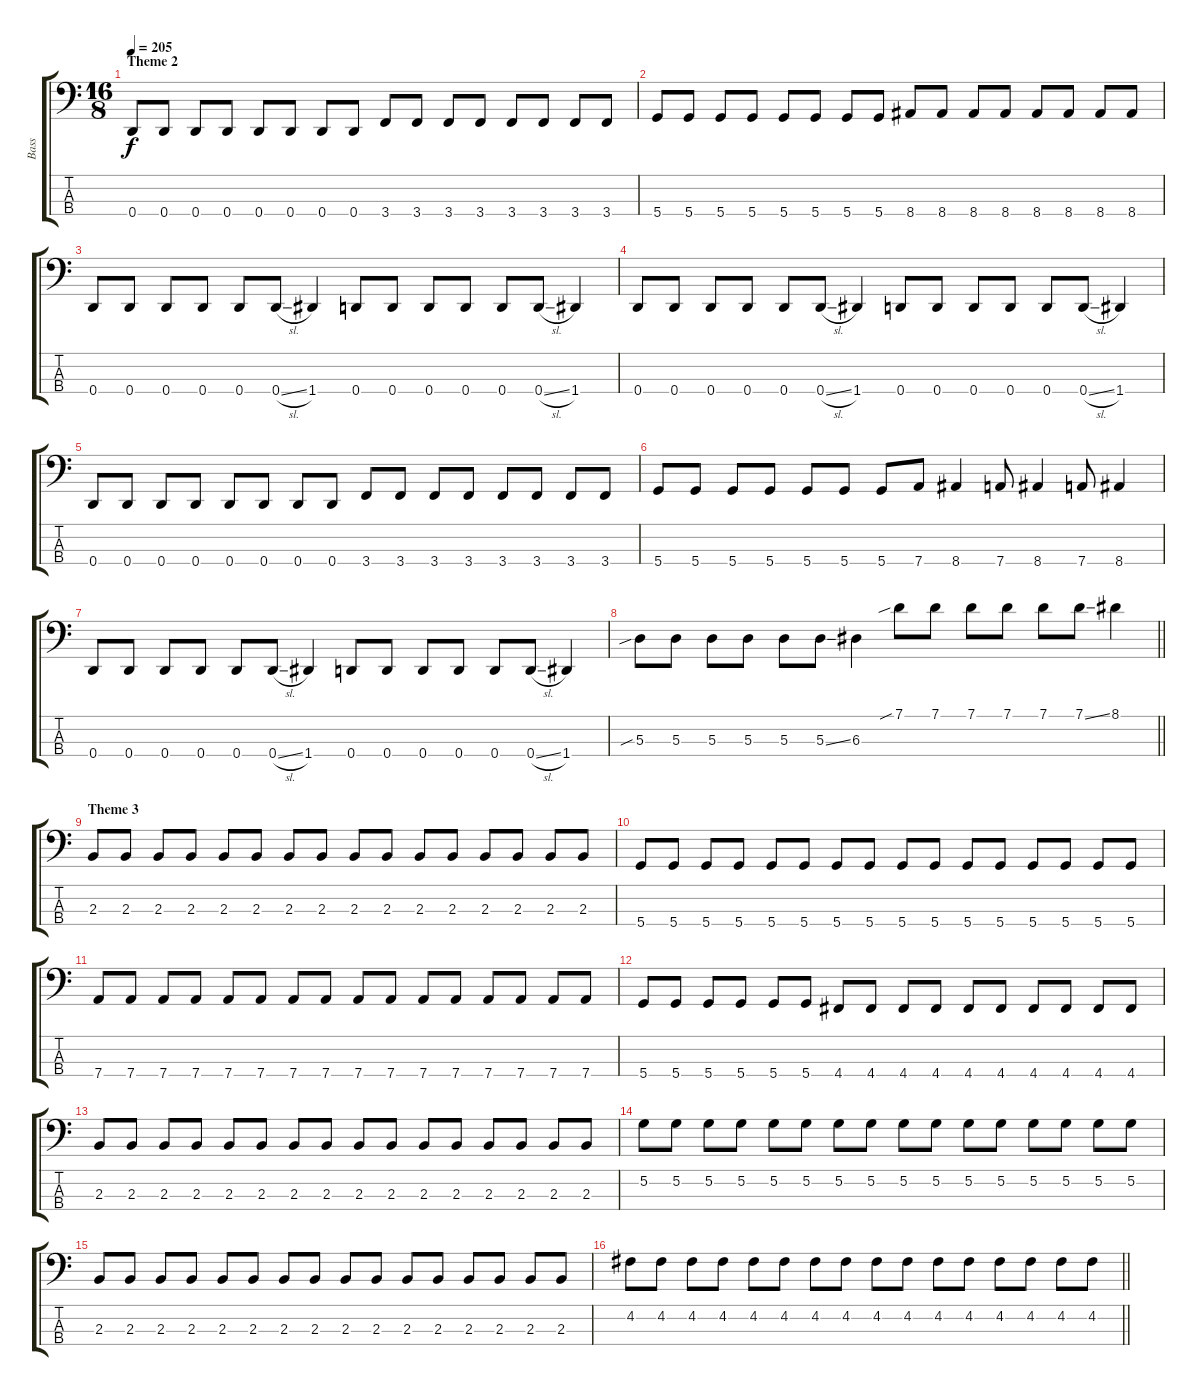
\track ("Bass" "Bass") {instrument electricbassfinger}
\staff {score tabs}
\tuning (G2 D2 A1 D1) {hide}
\ts (16 8)
\section ("" "Theme 2")
\tempo 205
\clef f4
\ks c
0.4.8{dy f} 0.4.8 0.4.8 0.4.8 0.4.8 0.4.8 0.4.8 0.4.8 3.4.8 3.4.8 3.4.8 3.4.8 3.4.8 3.4.8 3.4.8 3.4.8 |
5.4.8 5.4.8 5.4.8 5.4.8 5.4.8 5.4.8 5.4.8 5.4.8 8.4.8 8.4.8 8.4.8 8.4.8 8.4.8 8.4.8 8.4.8 8.4.8 |
0.4.8 0.4.8 0.4.8 0.4.8 0.4.8 0.4{sl}.8 1.4.4 0.4.8 0.4.8 0.4.8 0.4.8 0.4.8 0.4{sl}.8 1.4.4 |
0.4.8 0.4.8 0.4.8 0.4.8 0.4.8 0.4{sl}.8 1.4.4 0.4.8 0.4.8 0.4.8 0.4.8 0.4.8 0.4{sl}.8 1.4.4 |
0.4.8 0.4.8 0.4.8 0.4.8 0.4.8 0.4.8 0.4.8 0.4.8 3.4.8 3.4.8 3.4.8 3.4.8 3.4.8 3.4.8 3.4.8 3.4.8 |
5.4.8 5.4.8 5.4.8 5.4.8 5.4.8 5.4.8 5.4.8 7.4.8 8.4.4 7.4.8 8.4.4 7.4.8 8.4.4 |
0.4.8 0.4.8 0.4.8 0.4.8 0.4.8 0.4{sl}.8 1.4.4 0.4.8 0.4.8 0.4.8 0.4.8 0.4.8 0.4{sl}.8 1.4.4 |
\barLineRight lightlight
5.3{sib}.8 5.3.8 5.3.8 5.3.8 5.3.8 5.3{ss}.8 6.3.4 7.1{sib}.8 7.1.8 7.1.8 7.1.8 7.1.8 7.1{ss}.8 8.1.4 |
\section ("" "Theme 3")
2.3.8 2.3.8 2.3.8 2.3.8 2.3.8 2.3.8 2.3.8 2.3.8 2.3.8 2.3.8 2.3.8 2.3.8 2.3.8 2.3.8 2.3.8 2.3.8 |
5.4.8 5.4.8 5.4.8 5.4.8 5.4.8 5.4.8 5.4.8 5.4.8 5.4.8 5.4.8 5.4.8 5.4.8 5.4.8 5.4.8 5.4.8 5.4.8 |
7.4.8 7.4.8 7.4.8 7.4.8 7.4.8 7.4.8 7.4.8 7.4.8 7.4.8 7.4.8 7.4.8 7.4.8 7.4.8 7.4.8 7.4.8 7.4.8 |
5.4.8 5.4.8 5.4.8 5.4.8 5.4.8 5.4.8 4.4.8 4.4.8 4.4.8 4.4.8 4.4.8 4.4.8 4.4.8 4.4.8 4.4.8 4.4.8 |
2.3.8 2.3.8 2.3.8 2.3.8 2.3.8 2.3.8 2.3.8 2.3.8 2.3.8 2.3.8 2.3.8 2.3.8 2.3.8 2.3.8 2.3.8 2.3.8 |
5.2.8 5.2.8 5.2.8 5.2.8 5.2.8 5.2.8 5.2.8 5.2.8 5.2.8 5.2.8 5.2.8 5.2.8 5.2.8 5.2.8 5.2.8 5.2.8 |
2.3.8 2.3.8 2.3.8 2.3.8 2.3.8 2.3.8 2.3.8 2.3.8 2.3.8 2.3.8 2.3.8 2.3.8 2.3.8 2.3.8 2.3.8 2.3.8 |
\barLineRight lightlight
4.2.8 4.2.8 4.2.8 4.2.8 4.2.8 4.2.8 4.2.8 4.2.8 4.2.8 4.2.8 4.2.8 4.2.8 4.2.8 4.2.8 4.2.8 4.2.8
